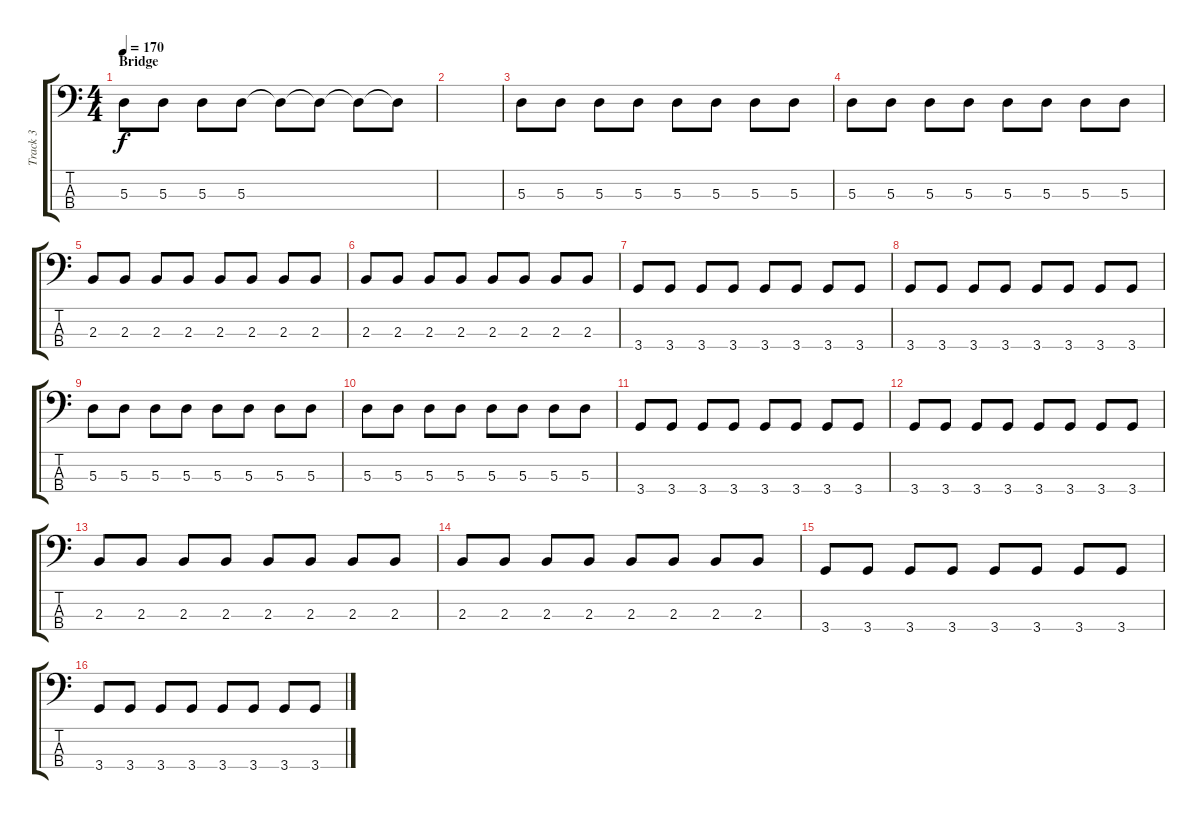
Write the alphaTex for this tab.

\track ("Track 3" "Track 3") {instrument electricbassfinger}
\staff {score tabs}
\tuning (G2 D2 A1 E1) {hide}
\ts (4 4)
\section ("" "Bridge")
\tempo 170
\clef f4
\ks c
5.3.8{dy f} 5.3.8 5.3.8 5.3.8 5.3{t}.8 5.3{t}.8 5.3{t}.8 5.3{t}.8 |
|
5.3.8 5.3.8 5.3.8 5.3.8 5.3.8 5.3.8 5.3.8 5.3.8 |
5.3.8 5.3.8 5.3.8 5.3.8 5.3.8 5.3.8 5.3.8 5.3.8 |
2.3.8 2.3.8 2.3.8 2.3.8 2.3.8 2.3.8 2.3.8 2.3.8 |
2.3.8 2.3.8 2.3.8 2.3.8 2.3.8 2.3.8 2.3.8 2.3.8 |
3.4.8 3.4.8 3.4.8 3.4.8 3.4.8 3.4.8 3.4.8 3.4.8 |
3.4.8 3.4.8 3.4.8 3.4.8 3.4.8 3.4.8 3.4.8 3.4.8 |
5.3.8 5.3.8 5.3.8 5.3.8 5.3.8 5.3.8 5.3.8 5.3.8 |
5.3.8 5.3.8 5.3.8 5.3.8 5.3.8 5.3.8 5.3.8 5.3.8 |
3.4.8 3.4.8 3.4.8 3.4.8 3.4.8 3.4.8 3.4.8 3.4.8 |
3.4.8 3.4.8 3.4.8 3.4.8 3.4.8 3.4.8 3.4.8 3.4.8 |
2.3.8 2.3.8 2.3.8 2.3.8 2.3.8 2.3.8 2.3.8 2.3.8 |
2.3.8 2.3.8 2.3.8 2.3.8 2.3.8 2.3.8 2.3.8 2.3.8 |
3.4.8 3.4.8 3.4.8 3.4.8 3.4.8 3.4.8 3.4.8 3.4.8 |
3.4.8 3.4.8 3.4.8 3.4.8 3.4.8 3.4.8 3.4.8 3.4.8
